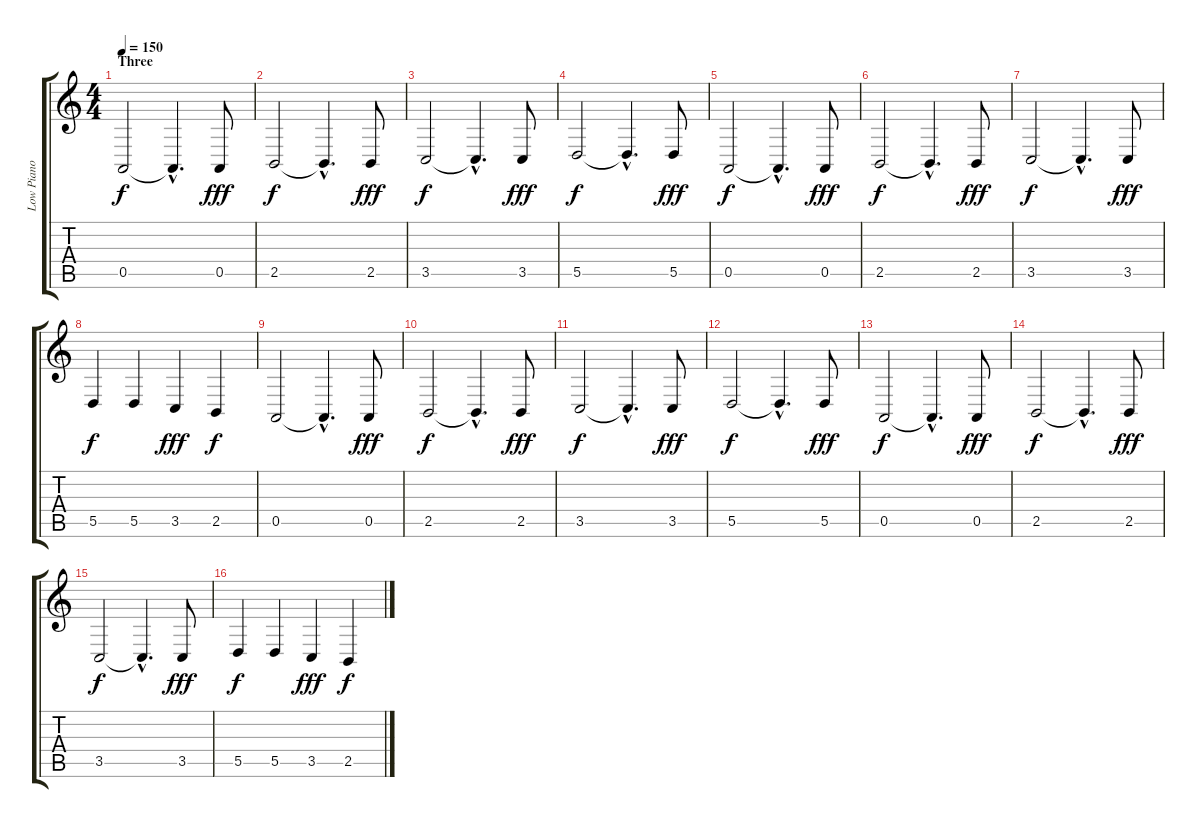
\track ("Low Piano" "Low Piano") {instrument brightacousticpiano}
\staff {score tabs}
\tuning (E4 B3 G3 D3 A2 E2) {hide}
\ts (4 4)
\section ("" "Three")
\tempo 150
\clef g2
\ks c
0.5.2{dy f volume 13} 0.5{hac t}.4{d} 0.5.8{dy fff} |
2.5.2{dy f} 2.5{hac t}.4{d} 2.5.8{dy fff} |
3.5.2{dy f} 3.5{hac t}.4{d} 3.5.8{dy fff} |
5.5.2{dy f} 5.5{hac t}.4{d} 5.5.8{dy fff} |
0.5.2{dy f} 0.5{hac t}.4{d} 0.5.8{dy fff} |
2.5.2{dy f} 2.5{hac t}.4{d} 2.5.8{dy fff} |
3.5.2{dy f} 3.5{hac t}.4{d} 3.5.8{dy fff} |
5.5.4{dy f} 5.5.4 3.5.4{dy fff} 2.5.4{dy f} |
0.5.2 0.5{hac t}.4{d} 0.5.8{dy fff} |
2.5.2{dy f} 2.5{hac t}.4{d} 2.5.8{dy fff} |
3.5.2{dy f} 3.5{hac t}.4{d} 3.5.8{dy fff} |
5.5.2{dy f} 5.5{hac t}.4{d} 5.5.8{dy fff} |
0.5.2{dy f} 0.5{hac t}.4{d} 0.5.8{dy fff} |
2.5.2{dy f} 2.5{hac t}.4{d} 2.5.8{dy fff} |
3.5.2{dy f} 3.5{hac t}.4{d} 3.5.8{dy fff} |
5.5.4{dy f} 5.5.4 3.5.4{dy fff} 2.5.4{dy f}
